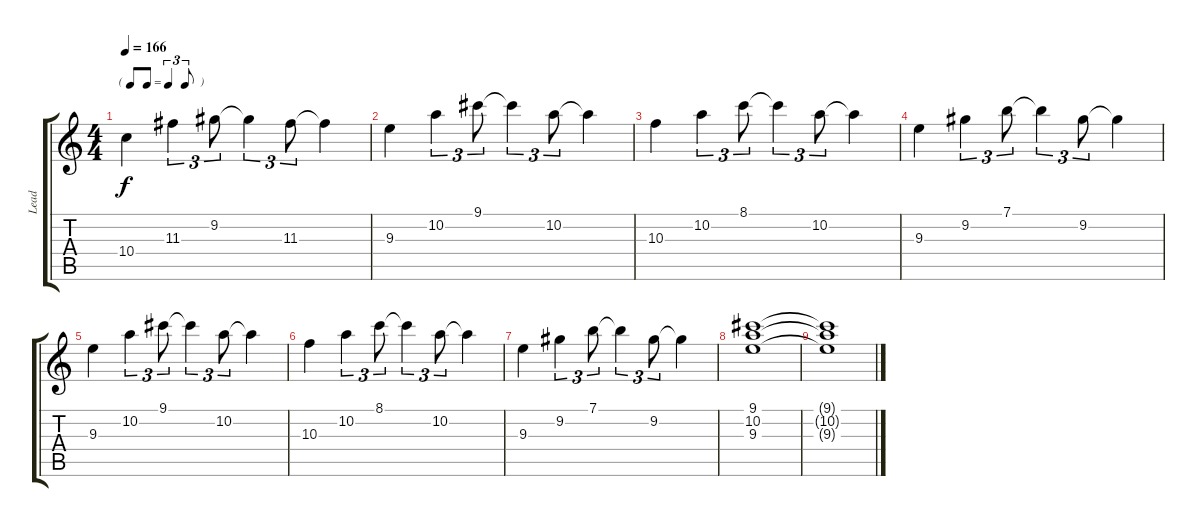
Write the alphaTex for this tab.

\track ("Lead" "Lead") {instrument electricguitarclean}
\staff {score tabs}
\tuning (E4 B3 G3 D3 A2 E2) {hide}
\ts (4 4)
\tf triplet8th
\tempo 166
\clef g2
\ks c
10.4.4{dy f} 11.3.4{tu (3 2)} 9.2.8{tu (3 2)} 9.2{t}.4{tu (3 2)} 11.3.8{tu (3 2)} 11.3{t}.4 |
9.3.4 10.2.4{tu (3 2)} 9.1.8{tu (3 2)} 9.1{t}.4{tu (3 2)} 10.2.8{tu (3 2)} 10.2{t}.4 |
10.3.4 10.2.4{tu (3 2)} 8.1.8{tu (3 2)} 8.1{t}.4{tu (3 2)} 10.2.8{tu (3 2)} 10.2{t}.4 |
9.3.4 9.2.4{tu (3 2)} 7.1.8{tu (3 2)} 7.1{t}.4{tu (3 2)} 9.2.8{tu (3 2)} 9.2{t}.4 |
9.3.4 10.2.4{tu (3 2)} 9.1.8{tu (3 2)} 9.1{t}.4{tu (3 2)} 10.2.8{tu (3 2)} 10.2{t}.4 |
10.3.4 10.2.4{tu (3 2)} 8.1.8{tu (3 2)} 8.1{t}.4{tu (3 2)} 10.2.8{tu (3 2)} 10.2{t}.4 |
9.3.4 9.2.4{tu (3 2)} 7.1.8{tu (3 2)} 7.1{t}.4{tu (3 2)} 9.2.8{tu (3 2)} 9.2{t}.4 |
(9.1 10.2 9.3).1 |
(9.1{t} 10.2{t} 9.3{t}).1
